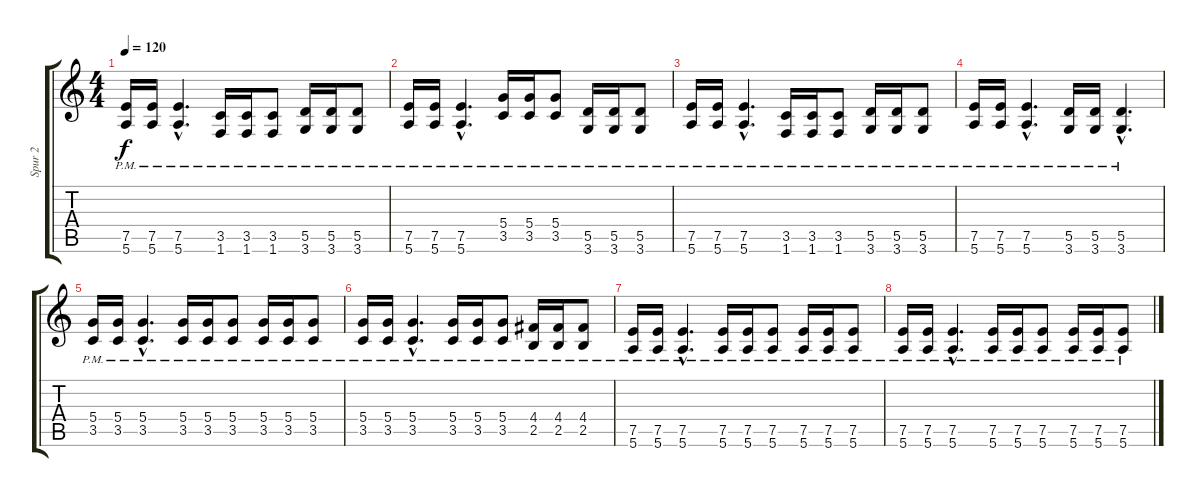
\track ("Spur 2" "Spur 2") {instrument distortionguitar}
\staff {score tabs}
\tuning (E4 B3 G3 D3 A2 E2) {hide}
\ts (4 4)
\tempo 120
\clef g2
\ks c
(7.5{pm} 5.6{pm}).16{dy f} (7.5{pm} 5.6{pm}).16 (7.5{hac pm} 5.6{hac pm}).4{d} (3.5{pm} 1.6{pm}).16 (3.5{pm} 1.6{pm}).16 (3.5{pm} 1.6{pm}).8 (5.5{pm} 3.6{pm}).16 (5.5{pm} 3.6{pm}).16 (5.5{pm} 3.6{pm}).8 |
(7.5{pm} 5.6{pm}).16 (7.5{pm} 5.6{pm}).16 (7.5{hac pm} 5.6{hac pm}).4{d} (5.4{pm} 3.5{pm}).16 (5.4{pm} 3.5{pm}).16 (5.4{pm} 3.5{pm}).8 (5.5{pm} 3.6{pm}).16 (5.5{pm} 3.6{pm}).16 (5.5{pm} 3.6{pm}).8 |
(7.5{pm} 5.6{pm}).16 (7.5{pm} 5.6{pm}).16 (7.5{hac pm} 5.6{hac pm}).4{d} (3.5{pm} 1.6{pm}).16 (3.5{pm} 1.6{pm}).16 (3.5{pm} 1.6{pm}).8 (5.5{pm} 3.6{pm}).16 (5.5{pm} 3.6{pm}).16 (5.5{pm} 3.6{pm}).8 |
(7.5{pm} 5.6{pm}).16 (7.5{pm} 5.6{pm}).16 (7.5{hac pm} 5.6{hac pm}).4{d} (5.5{pm} 3.6{pm}).16 (5.5{pm} 3.6{pm}).16 (5.5{hac pm} 3.6{hac pm}).4{d} |
(5.4{pm} 3.5{pm}).16 (5.4{pm} 3.5{pm}).16 (5.4{hac pm} 3.5{hac pm}).4{d} (5.4{pm} 3.5{pm}).16 (5.4{pm} 3.5{pm}).16 (5.4{pm} 3.5{pm}).8 (5.4{pm} 3.5{pm}).16 (5.4{pm} 3.5{pm}).16 (5.4{pm} 3.5{pm}).8 |
(5.4{pm} 3.5{pm}).16 (5.4{pm} 3.5{pm}).16 (5.4{hac pm} 3.5{hac pm}).4{d} (5.4{pm} 3.5{pm}).16 (5.4{pm} 3.5{pm}).16 (5.4{pm} 3.5{pm}).8 (4.4 2.5{pm}).16 (4.4 2.5{pm}).16 (4.4 2.5{pm}).8 |
(7.5{pm} 5.6{pm}).16 (7.5{pm} 5.6{pm}).16 (7.5{hac pm} 5.6{hac pm}).4{d} (7.5{pm} 5.6{pm}).16 (7.5{pm} 5.6{pm}).16 (7.5{pm} 5.6{pm}).8 (7.5{pm} 5.6{pm}).16 (7.5{pm} 5.6{pm}).16 (7.5{pm} 5.6{pm}).8 |
(7.5{pm} 5.6{pm}).16 (7.5{pm} 5.6{pm}).16 (7.5{hac pm} 5.6{hac pm}).4{d} (7.5{pm} 5.6{pm}).16 (7.5{pm} 5.6{pm}).16 (7.5{pm} 5.6{pm}).8 (7.5{pm} 5.6{pm}).16 (7.5{pm} 5.6{pm}).16 (7.5{pm} 5.6{pm}).8
